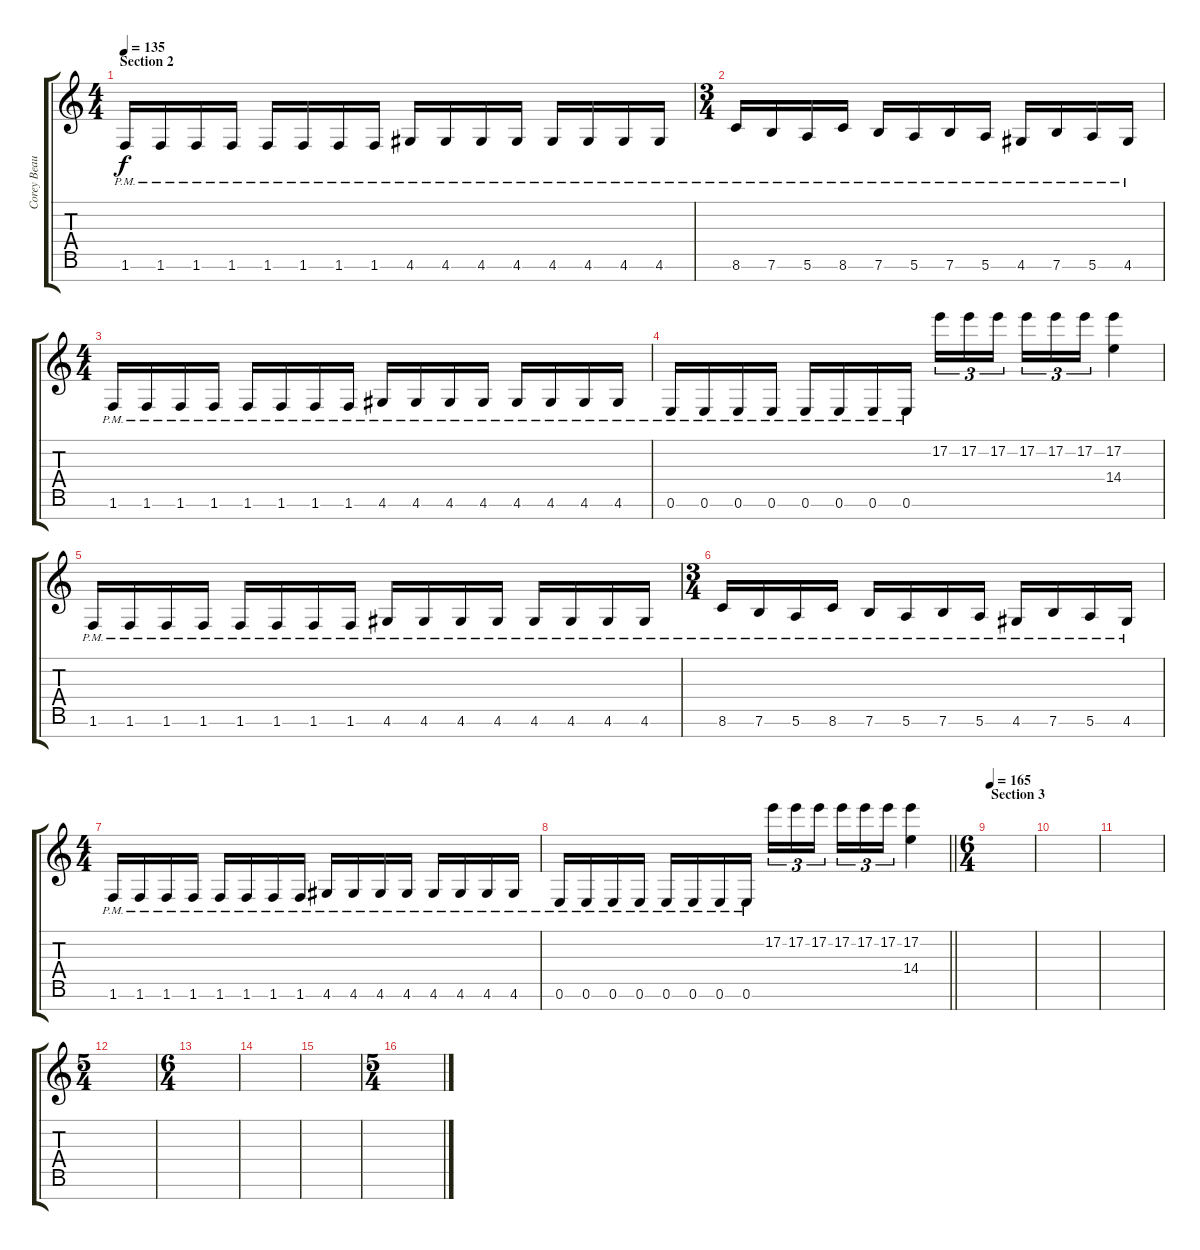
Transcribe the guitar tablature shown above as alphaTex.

\track ("Corey Beaulieu" "Corey Beau") {instrument distortionguitar}
\staff {score tabs}
\tuning (E4 B3 G3 D3 A2 E2 B1) {hide}
\ts (4 4)
\section ("" "Section 2")
\tempo 135
\clef g2
\ks c
1.6{pm}.16{dy f} 1.6{pm}.16 1.6{pm}.16 1.6{pm}.16 1.6{pm}.16 1.6{pm}.16 1.6{pm}.16 1.6{pm}.16 4.6{pm}.16 4.6{pm}.16 4.6{pm}.16 4.6{pm}.16 4.6{pm}.16 4.6{pm}.16 4.6{pm}.16 4.6{pm}.16 |
\ts (3 4)
8.6{pm}.16 7.6{pm}.16 5.6{pm}.16 8.6{pm}.16 7.6{pm}.16 5.6{pm}.16 7.6{pm}.16 5.6{pm}.16 4.6{pm}.16 7.6{pm}.16 5.6{pm}.16 4.6{pm}.16 |
\ts (4 4)
1.6{pm}.16 1.6{pm}.16 1.6{pm}.16 1.6{pm}.16 1.6{pm}.16 1.6{pm}.16 1.6{pm}.16 1.6{pm}.16 4.6{pm}.16 4.6{pm}.16 4.6{pm}.16 4.6{pm}.16 4.6{pm}.16 4.6{pm}.16 4.6{pm}.16 4.6{pm}.16 |
0.6{pm}.16 0.6{pm}.16 0.6{pm}.16 0.6{pm}.16 0.6{pm}.16 0.6{pm}.16 0.6{pm}.16 0.6{pm}.16 17.2.16{tu (3 2)} 17.2.16{tu (3 2)} 17.2.16{tu (3 2) beam splitsecondary} 17.2.16{tu (3 2)} 17.2.16{tu (3 2)} 17.2.16{tu (3 2)} (17.2 14.4).4 |
1.6{pm}.16 1.6{pm}.16 1.6{pm}.16 1.6{pm}.16 1.6{pm}.16 1.6{pm}.16 1.6{pm}.16 1.6{pm}.16 4.6{pm}.16 4.6{pm}.16 4.6{pm}.16 4.6{pm}.16 4.6{pm}.16 4.6{pm}.16 4.6{pm}.16 4.6{pm}.16 |
\ts (3 4)
8.6{pm}.16 7.6{pm}.16 5.6{pm}.16 8.6{pm}.16 7.6{pm}.16 5.6{pm}.16 7.6{pm}.16 5.6{pm}.16 4.6{pm}.16 7.6{pm}.16 5.6{pm}.16 4.6{pm}.16 |
\ts (4 4)
1.6{pm}.16 1.6{pm}.16 1.6{pm}.16 1.6{pm}.16 1.6{pm}.16 1.6{pm}.16 1.6{pm}.16 1.6{pm}.16 4.6{pm}.16 4.6{pm}.16 4.6{pm}.16 4.6{pm}.16 4.6{pm}.16 4.6{pm}.16 4.6{pm}.16 4.6{pm}.16 |
\barLineRight lightlight
0.6{pm}.16 0.6{pm}.16 0.6{pm}.16 0.6{pm}.16 0.6{pm}.16 0.6{pm}.16 0.6{pm}.16 0.6{pm}.16 17.2.16{tu (3 2)} 17.2.16{tu (3 2)} 17.2.16{tu (3 2) beam splitsecondary} 17.2.16{tu (3 2)} 17.2.16{tu (3 2)} 17.2.16{tu (3 2)} (17.2 14.4).4 |
\ts (6 4)
\section ("" "Section 3")
\tempo 165
|
|
|
\ts (5 4)
|
\ts (6 4)
|
|
|
\ts (5 4)
